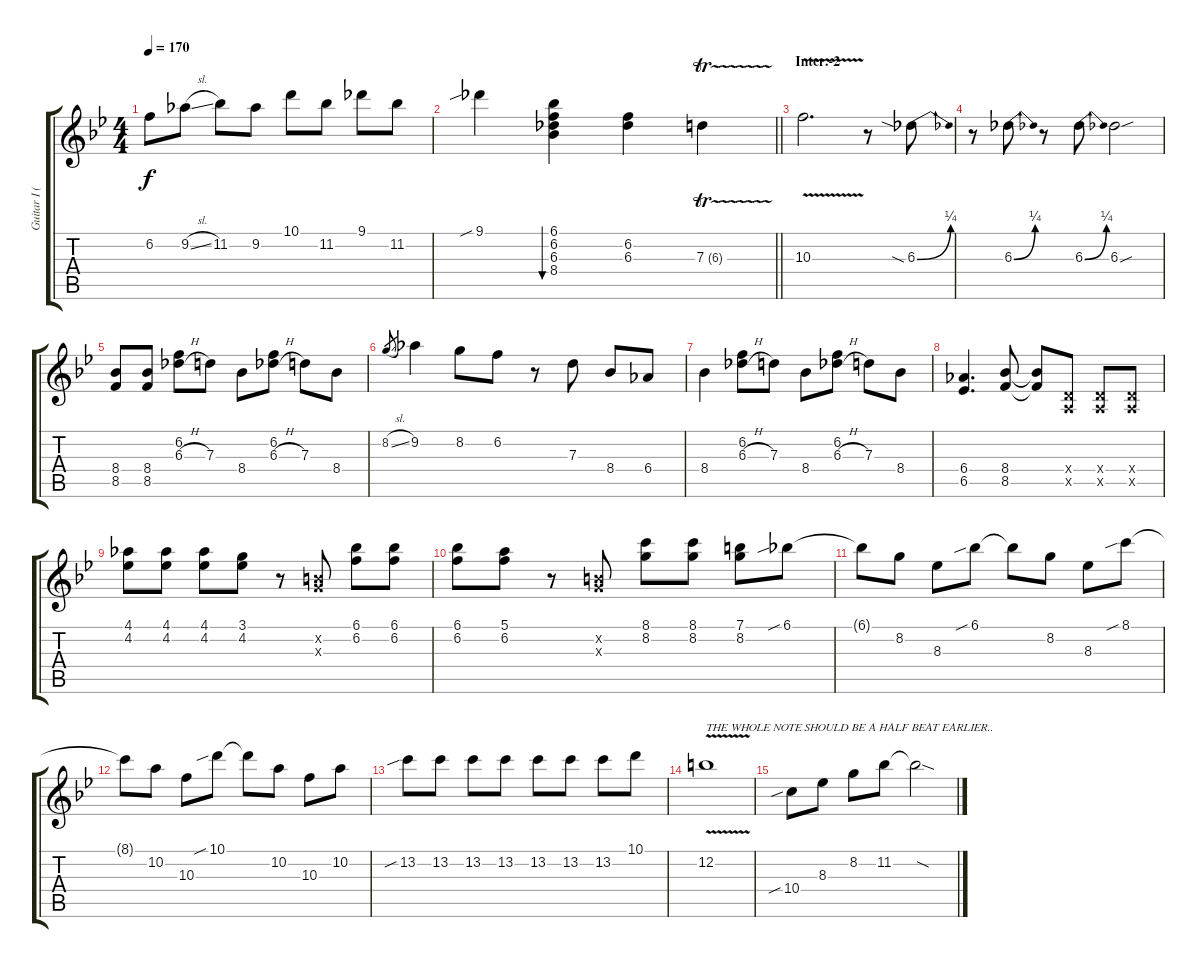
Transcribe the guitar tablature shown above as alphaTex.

\track ("Guitar I (Hirasawa Yui)" "Guitar I (") {instrument overdrivenguitar}
\staff {score tabs}
\tuning (E4 B3 G3 D3 A2 E2) {hide}
\ts (4 4)
\tempo 170
\clef g2
\ks bb
6.2.8{dy f} 9.2{sl}.8 11.2.8 9.2.8 10.1.8 11.2.8 9.1.8 11.2.8 |
\barLineRight lightlight
9.1{sib}.4 (6.1 6.2 6.3 8.4).4{bu 480} (6.2 6.3).4 7.3{tr (6 16)}.4 |
\section ("" "Inter.-2")
10.3{v}.2{d} r.8 6.3{be (bend 0 0 60 1) sia}.8 |
r.8 6.3{be (bend 0 0 60 1)}.8 r.8 6.3{be (bend 0 0 60 1)}.8 6.3{sou}.2 |
(8.4 8.5).8 (8.4 8.5).8 (6.2 6.3{h}).8 7.3.8 8.4.8 (6.2 6.3{h}).8 7.3.8 8.4.8 |
8.2{sl}.8{gr} 9.2.4 8.2.8 6.2.8 r.8 7.3.8 8.4.8 6.4.8 |
8.4.4 (6.2 6.3{h}).8 7.3.8 8.4.8 (6.2 6.3{h}).8 7.3.8 8.4.8 |
(6.4 6.5).4{d} (8.4 8.5).8 (8.4{t} 8.5{t}).8 (0.4{x} 0.5{x}).8 (0.4{x} 0.5{x}).8 (0.4{x} 0.5{x}).8 |
(4.1 4.2).8 (4.1 4.2).8 (4.1 4.2).8 (3.1 4.2).8 r.8 (0.2{x} 0.3{x}).8 (6.1 6.2).8 (6.1 6.2).8 |
(6.1 6.2).8 (5.1 6.2).8 r.8 (0.2{x} 0.3{x}).8 (8.1 8.2).8 (8.1 8.2).8 (7.1 8.2).8 6.1{sib}.8 |
6.1{t}.8 8.2.8 8.3.8 6.1{sib}.8 6.1{t}.8 8.2.8 8.3.8 8.1{sib}.8 |
8.1{t}.8 10.2.8 10.3.8 10.1{sib}.8 10.1{t}.8 10.2.8 10.3.8 10.2.8 |
13.2{sib}.8 13.2.8 13.2.8 13.2.8 13.2.8 13.2.8 13.2.8 10.1.8 |
12.2{v}.1{txt "THE WHOLE NOTE SHOULD BE A HALF BEAT EARLIER.."} |
10.4{sib}.8 8.3.8 8.2.8 11.2.8 11.2{sod t}.2
